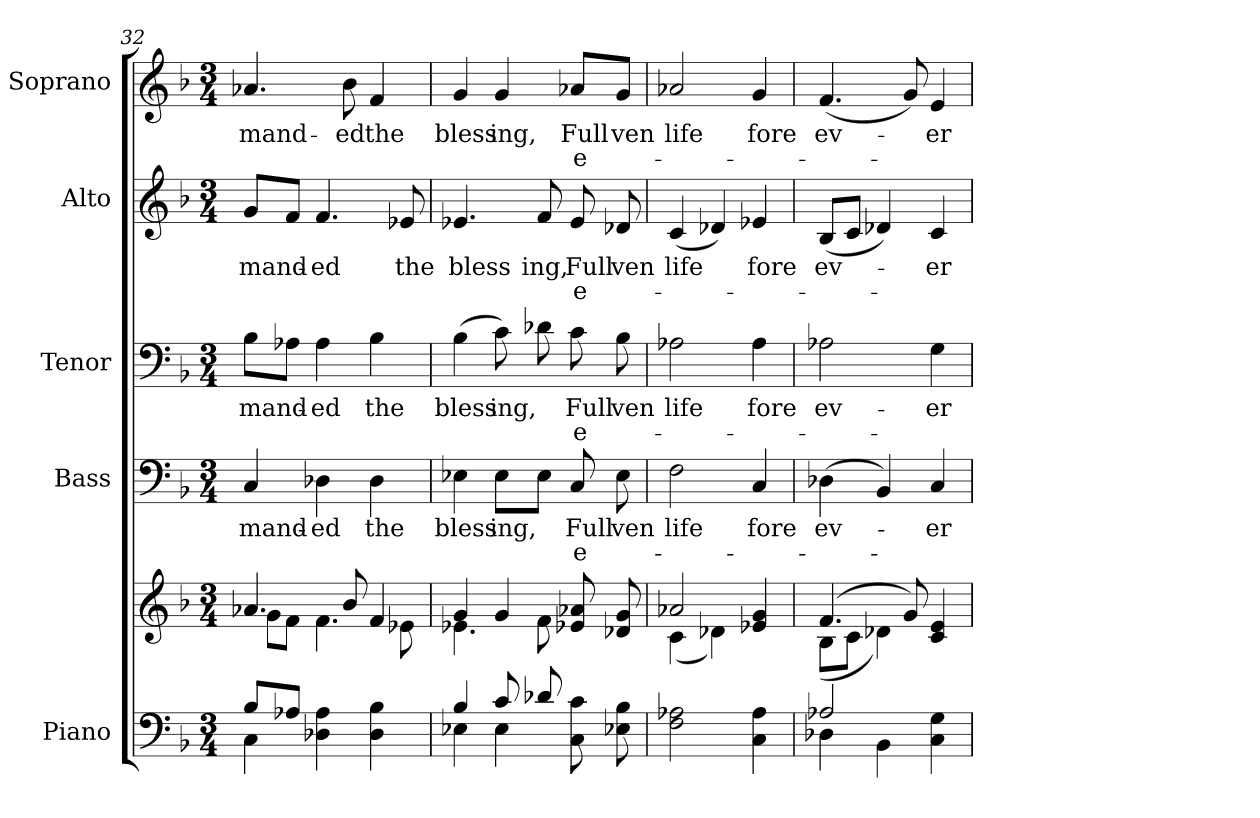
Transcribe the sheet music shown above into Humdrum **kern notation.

**kern	**kern	**kern	**text	**text	**kern	**text	**text	**kern	**text	**text	**kern	**text	**text
*part5	*part5	*part4	*part4	*part4	*part3	*part3	*part3	*part2	*part2	*part2	*part1	*part1	*part1
*staff6	*staff5	*staff4	*staff4	*staff4	*staff3	*staff3	*staff3	*staff2	*staff2	*staff2	*staff1	*staff1	*staff1
*I"Piano	*	*I"Bass	*	*	*I"Tenor	*	*	*I"Alto	*	*	*I"Soprano	*	*
*I'Pno.	*	*I'B.	*	*	*I'T.	*	*	*I'A.	*	*	*I'S.	*	*
*clefF4	*clefG2	*clefF4	*	*	*clefF4	*	*	*clefG2	*	*	*clefG2	*	*
*k[b-]	*k[b-]	*k[b-]	*	*	*k[b-]	*	*	*k[b-]	*	*	*k[b-]	*	*
*F:	*F:	*F:	*	*	*F:	*	*	*F:	*	*	*F:	*	*
*M3/4	*M3/4	*M3/4	*	*	*M3/4	*	*	*M3/4	*	*	*M3/4	*	*
=32	=32	=32	=32	=32	=32	=32	=32	=32	=32	=32	=32	=32	=32
*^	*^	*	*	*	*	*	*	*	*	*	*	*	*
!	!	!	!	!	!LO:LY:b:color=#000000	!	!	!	!	!	!	!	!	!	!
!	!	!	!	!	!	!	!	!LO:LY:b:color=#000000	!	!	!	!	!	!	!
!	!	!	!	!	!	!	!	!	!	!	!LO:LY:b:color=#000000	!	!	!	!
!	!	!	!	!	!	!	!	!	!	!	!	!	!	!LO:LY:b:color=#000000	!
8B-i/L	4Ci\	4.a-Xi/	8gi\L	4Ci/	-mand-	.	8B-i\L	-mand-	.	8gi/L	-mand-	.	4.a-Xi/	-mand-	.
8A-Xi/J	.	.	8fi\J	.	.	.	8A-Xi\J	.	.	8fi/J	.	.	.	.	.
!	!	!	!	!	!LO:LY:b:color=#000000	!	!	!	!	!	!	!	!	!	!
!	!	!	!	!	!	!	!	!LO:LY:b:color=#000000	!	!	!	!	!	!	!
!	!	!	!	!	!	!	!	!	!	!	!LO:LY:b:color=#000000	!	!	!	!
4D-Xi\ 4A-i	4ryy	.	4.fi\	4D-Xi\	-ed	.	4A-i\	-ed	.	4.fi/	-ed	.	.	.	.
!	!	!	!	!	!	!	!	!	!	!	!	!	!	!LO:LY:b:color=#000000	!
.	.	8b-i/	.	.	.	.	.	.	.	.	.	.	8b-i\	-ed	.
!	!	!	!	!	!LO:LY:b:color=#000000	!	!	!	!	!	!	!	!	!	!
!	!	!	!	!	!	!	!	!LO:LY:b:color=#000000	!	!	!	!	!	!	!
!	!	!	!	!	!	!	!	!	!	!	!	!	!	!LO:LY:b:color=#000000	!
4D-i\ 4B-i	4ryy	4fi/	.	4D-i\	the	.	4B-i\	the	.	.	.	.	4fi/	the	.
!	!	!	!	!	!	!	!	!	!	!	!LO:LY:b:color=#000000	!	!	!	!
.	.	.	8e-Xi\	.	.	.	.	.	.	8e-Xi/	the	.	.	.	.
!!LO:PB:g=z
=33	=33	=33	=33	=33	=33	=33	=33	=33	=33	=33	=33	=33	=33	=33	=33
!	!	!	!	!	!LO:LY:b:color=#000000	!	!	!	!	!	!	!	!	!	!
!	!	!	!	!	!	!	!	!LO:LY:b:color=#000000	!	!	!	!	!	!	!
!	!	!	!	!	!	!	!	!	!	!	!LO:LY:b:color=#000000	!	!	!	!
!	!	!	!	!	!	!	!	!	!	!	!	!	!	!LO:LY:b:color=#000000	!
4B-i/	4E-Xi\	4gi/	4.e-Xi\	4E-Xi\	bless	.	(4B-i\	bless	.	4.e-Xi/	bless	.	4gi/	bless	.
!	!	!	!	!	!LO:LY:b:color=#000000	!	!	!	!	!	!	!	!	!	!
!	!	!	!	!	!	!	!	!LO:LY:b:color=#000000	!	!	!	!	!	!	!
!	!	!	!	!	!	!	!	!	!	!	!	!	!	!LO:LY:b:color=#000000	!
8ci/	4E-i\	4gi/	.	8E-i\L	ing,	.	8ci\)	ing,	.	.	.	.	4gi/	ing,	.
!	!	!	!	!	!	!	!	!	!	!	!LO:LY:b:color=#000000	!	!	!	!
8d-Xi/	.	.	8fi\	8E-i\J	.	.	8d-Xi\	.	.	8fi/	ing,	.	.	.	.
!	!	!	!	!	!LO:LY:a:color=#000000	!LO:LY:b:color=#000000	!	!	!	!	!	!	!	!	!
!	!	!	!	!	!	!	!	!LO:LY:a:color=#000000	!LO:LY:b:color=#000000	!	!	!	!	!	!
!	!	!	!	!	!	!	!	!	!	!	!LO:LY:a:color=#000000	!LO:LY:b:color=#000000	!	!	!
!	!	!	!	!	!	!	!	!	!	!	!	!	!	!LO:LY:a:color=#000000	!LO:LY:b:color=#000000
8Ci\ 8ci	4ryy	8e-Xi/ 8a-Xi	4ryy	8Ci/	Full	e-	8ci\	Full	e-	8e-i/	Full	e-	8a-Xi/L	Full	e-
!	!	!	!	!	!LO:LY:b:color=#000000	!	!	!	!	!	!	!	!	!	!
!	!	!	!	!	!	!	!	!LO:LY:b:color=#000000	!	!	!	!	!	!	!
!	!	!	!	!	!	!	!	!	!	!	!LO:LY:b:color=#000000	!	!	!	!
!	!	!	!	!	!	!	!	!	!	!	!	!	!	!LO:LY:b:color=#000000	!
8E-Xi\ 8B-i	.	8d-Xi/ 8gi	.	8E-i\	-ven	.	8B-i\	-ven	.	8d-Xi/	-ven	.	8gi/J	-ven	.
*v	*v	*	*	*	*	*	*	*	*	*	*	*	*	*	*
=34	=34	=34	=34	=34	=34	=34	=34	=34	=34	=34	=34	=34	=34	=34
!	!	!	!	!LO:LY:b:color=#000000	!	!	!	!	!	!	!	!	!	!
!	!	!	!	!	!	!	!LO:LY:b:color=#000000	!	!	!	!	!	!	!
!	!	!	!	!	!	!	!	!	!	!LO:LY:b:color=#000000	!	!	!	!
!	!	!	!	!	!	!	!	!	!	!	!	!	!LO:LY:b:color=#000000	!
2Fi\ 2A-Xi	2a-Xi/	(4ci\	2Fi\	life	.	2A-Xi\	life	.	(4ci/	life	.	2a-Xi/	life	.
.	.	4d-Xi\)	.	.	.	.	.	.	4d-Xi/)	.	.	.	.	.
!	!	!	!	!LO:LY:b:color=#000000	!	!	!	!	!	!	!	!	!	!
!	!	!	!	!	!	!	!LO:LY:b:color=#000000	!	!	!	!	!	!	!
!	!	!	!	!	!	!	!	!	!	!LO:LY:b:color=#000000	!	!	!	!
!	!	!	!	!	!	!	!	!	!	!	!	!	!LO:LY:b:color=#000000	!
4Ci\ 4A-i	4e-Xi/ 4gi	4ryy	4Ci/	fore	.	4A-i\	fore	.	4e-Xi/	fore	.	4gi/	fore	.
=35	=35	=35	=35	=35	=35	=35	=35	=35	=35	=35	=35	=35	=35	=35
*^	*	*	*	*	*	*	*	*	*	*	*	*	*	*
!	!	!	!	!	!LO:LY:b:color=#000000	!	!	!	!	!	!	!	!	!	!
!	!	!	!	!	!	!	!	!LO:LY:b:color=#000000	!	!	!	!	!	!	!
!	!	!	!	!	!	!	!	!	!	!	!LO:LY:b:color=#000000	!	!	!	!
!	!	!	!	!	!	!	!	!	!	!	!	!	!	!LO:LY:b:color=#000000	!
2A-Xi/	4D-Xi\	(4.fi/	(8B-i\L	(4D-Xi\	ev-	.	2A-Xi\	ev-	.	(8B-i/L	ev-	.	(4.fi/	ev-	.
.	.	.	8ci\J	.	.	.	.	.	.	8ci/J	.	.	.	.	.
.	4BB-i\	.	4d-Xi\)	4BB-i/)	.	.	.	.	.	4d-Xi/)	.	.	.	.	.
.	.	8gi/)	.	.	.	.	.	.	.	.	.	.	8gi/)	.	.
!	!	!	!	!	!LO:LY:b:color=#000000	!	!	!	!	!	!	!	!	!	!
!	!	!	!	!	!	!	!	!LO:LY:b:color=#000000	!	!	!	!	!	!	!
!	!	!	!	!	!	!	!	!	!	!	!LO:LY:b:color=#000000	!	!	!	!
!	!	!	!	!	!	!	!	!	!	!	!	!	!	!LO:LY:b:color=#000000	!
4Ci\ 4Gi	4ryy	4ci/ 4ei	4ryy	4Ci/	-er	.	4Gi\	-er	.	4ci/	-er	.	4ei/	-er	.
*v	*v	*	*	*	*	*	*	*	*	*	*	*	*	*	*
*	*v	*v	*	*	*	*	*	*	*	*	*	*	*	*
=	=	=	=	=	=	=	=	=	=	=	=	=	=
*-	*-	*-	*-	*-	*-	*-	*-	*-	*-	*-	*-	*-	*-
